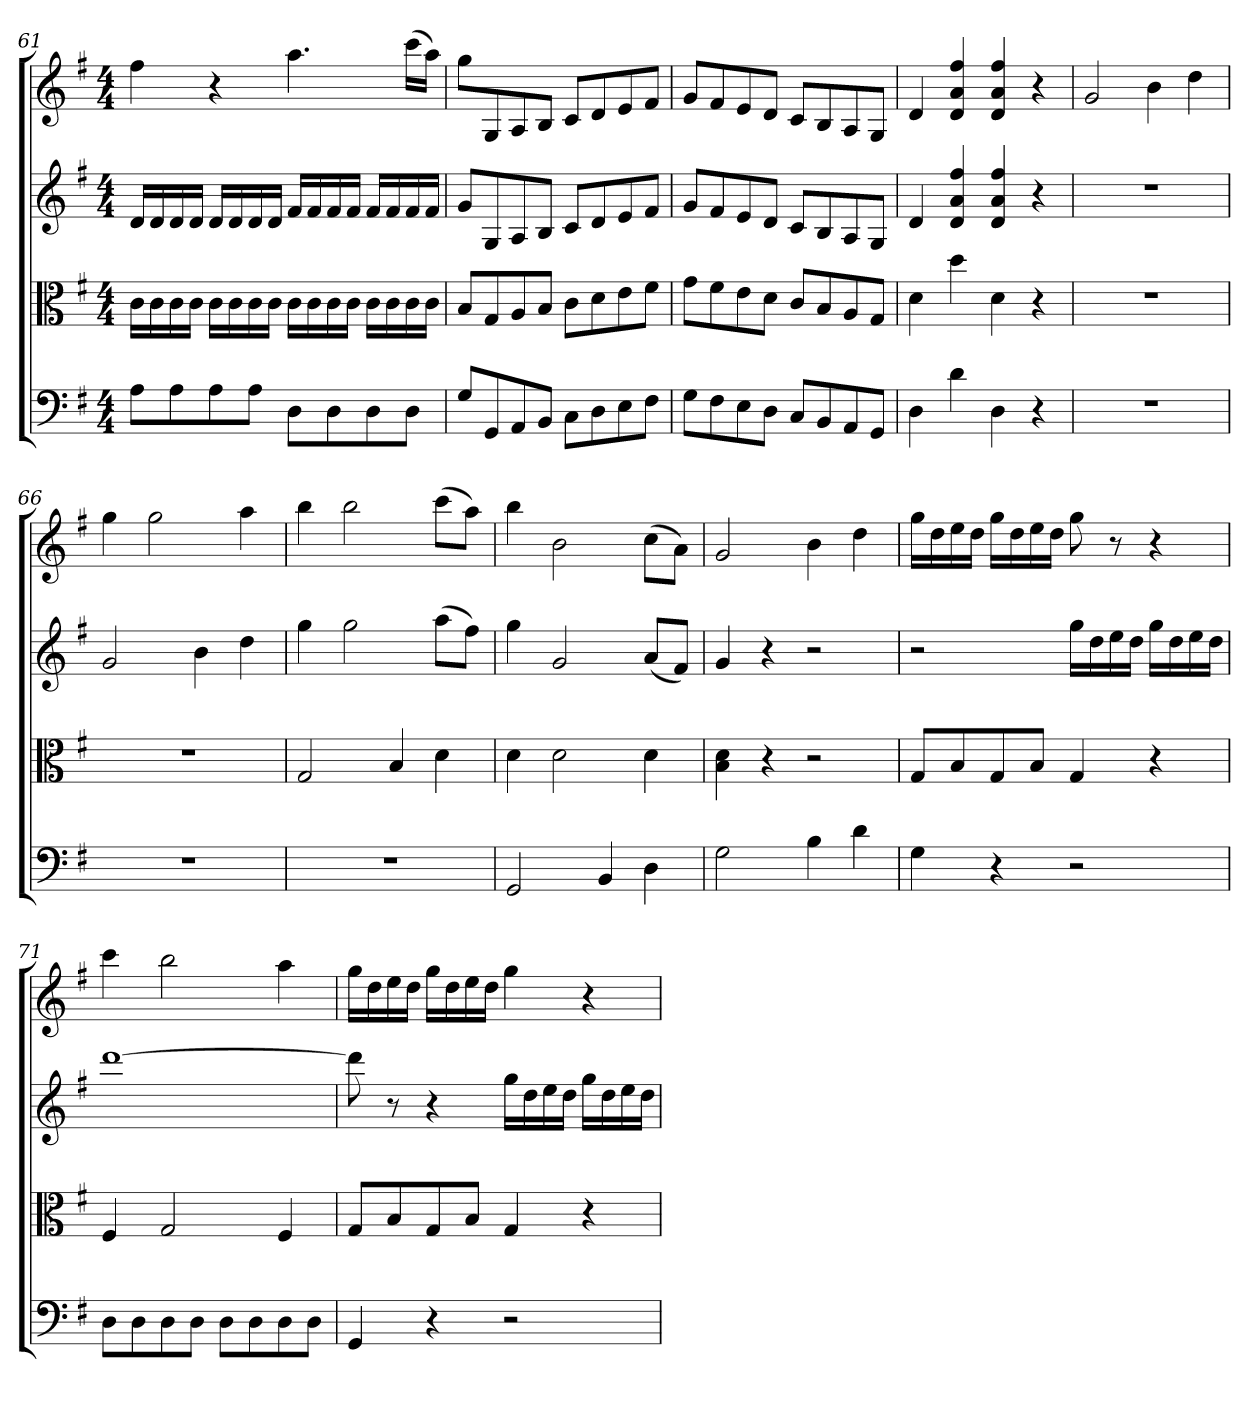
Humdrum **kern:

**kern	**kern	**kern	**kern
*part4	*part3	*part2	*part1
*staff4	*staff3	*staff2	*staff1
*clefF4	*clefC3	*clefG2	*clefG2
*k[f#]	*k[f#]	*k[f#]	*k[f#]
*G:	*G:	*G:	*G:
*M4/4	*M4/4	*M4/4	*M4/4
=61	=61	=61	=61
8A\L	16c\LL	16d/LL	4ff#\
.	16c\	16d/	.
8A\	16c\	16d/	.
.	16c\JJ	16d/JJ	.
8A\	16c\LL	16d/LL	4r
.	16c\	16d/	.
8A\J	16c\	16d/	.
.	16c\JJ	16d/JJ	.
8D\L	16c\LL	16f#/LL	4.aa\
.	16c\	16f#/	.
8D\	16c\	16f#/	.
.	16c\JJ	16f#/JJ	.
8D\	16c\LL	16f#/LL	.
.	16c\	16f#/	.
8D\J	16c\	16f#/	(16ccc\LL
.	16c\JJ	16f#/JJ	16aa\JJ)
=62	=62	=62	=62
8G/L	8B/L	8g/L	8gg\L
8GG/	8G/	8G/	8G/
8AA/	8A/	8A/	8A/
8BB/J	8B/J	8B/J	8B/J
8C\L	8c\L	8c/L	8c/L
8D\	8d\	8d/	8d/
8E\	8e\	8e/	8e/
8F#\J	8f#\J	8f#/J	8f#/J
=63	=63	=63	=63
8G\L	8g\L	8g/L	8g/L
8F#\	8f#\	8f#/	8f#/
8E\	8e\	8e/	8e/
8D\J	8d\J	8d/J	8d/J
8C/L	8c/L	8c/L	8c/L
8BB/	8B/	8B/	8B/
8AA/	8A/	8A/	8A/
8GG/J	8G/J	8G/J	8G/J
=64	=64	=64	=64
4D\	4d\	4d/	4d/
4d\	4dd\	4d/ 4a/ 4ff#/	4d/ 4a/ 4ff#/
4D\	4d\	4d/ 4a/ 4ff#/	4d/ 4a/ 4ff#/
4r	4r	4r	4r
=65	=65	=65	=65
1r	1r	1r	2g/
.	.	.	4b\
.	.	.	4dd\
=66	=66	=66	=66
1r	1r	2g/	4gg\
.	.	.	2gg\
.	.	4b\	.
.	.	4dd\	4aa\
=67	=67	=67	=67
1r	2G/	4gg\	4bb\
.	.	2gg\	2bb\
.	4B/	.	.
.	4d\	(8aa\L	(8ccc\L
.	.	8ff#\J)	8aa\J)
=68	=68	=68	=68
2GG/	4d\	4gg\	4bb\
.	2d\	2g/	2b\
4BB/	.	.	.
4D\	4d\	(8a/L	(8cc\L
.	.	8f#/J)	8a\J)
=69	=69	=69	=69
2G\	4B\ 4d\	4g/	2g/
.	4r	4r	.
4B\	2r	2r	4b\
4d\	.	.	4dd\
=70	=70	=70	=70
4G\	8G/L	2r	16gg\LL
.	.	.	16dd\
.	8B/	.	16ee\
.	.	.	16dd\JJ
4r	8G/	.	16gg\LL
.	.	.	16dd\
.	8B/J	.	16ee\
.	.	.	16dd\JJ
2r	4G/	16gg\LL	8gg\
.	.	16dd\	.
.	.	16ee\	8r
.	.	16dd\JJ	.
.	4r	16gg\LL	4r
.	.	16dd\	.
.	.	16ee\	.
.	.	16dd\JJ	.
=71	=71	=71	=71
8D\L	4F#/	[1ddd\	4ccc\
8D\	.	.	.
8D\	2G/	.	2bb\
8D\J	.	.	.
8D\L	.	.	.
8D\	.	.	.
8D\	4F#/	.	4aa\
8D\J	.	.	.
=72	=72	=72	=72
4GG/	8G/L	8ddd\]	16gg\LL
.	.	.	16dd\
.	8B/	8r	16ee\
.	.	.	16dd\JJ
4r	8G/	4r	16gg\LL
.	.	.	16dd\
.	8B/J	.	16ee\
.	.	.	16dd\JJ
2r	4G/	16gg\LL	4gg\
.	.	16dd\	.
.	.	16ee\	.
.	.	16dd\JJ	.
.	4r	16gg\LL	4r
.	.	16dd\	.
.	.	16ee\	.
.	.	16dd\JJ	.
=	=	=	=
*-	*-	*-	*-
